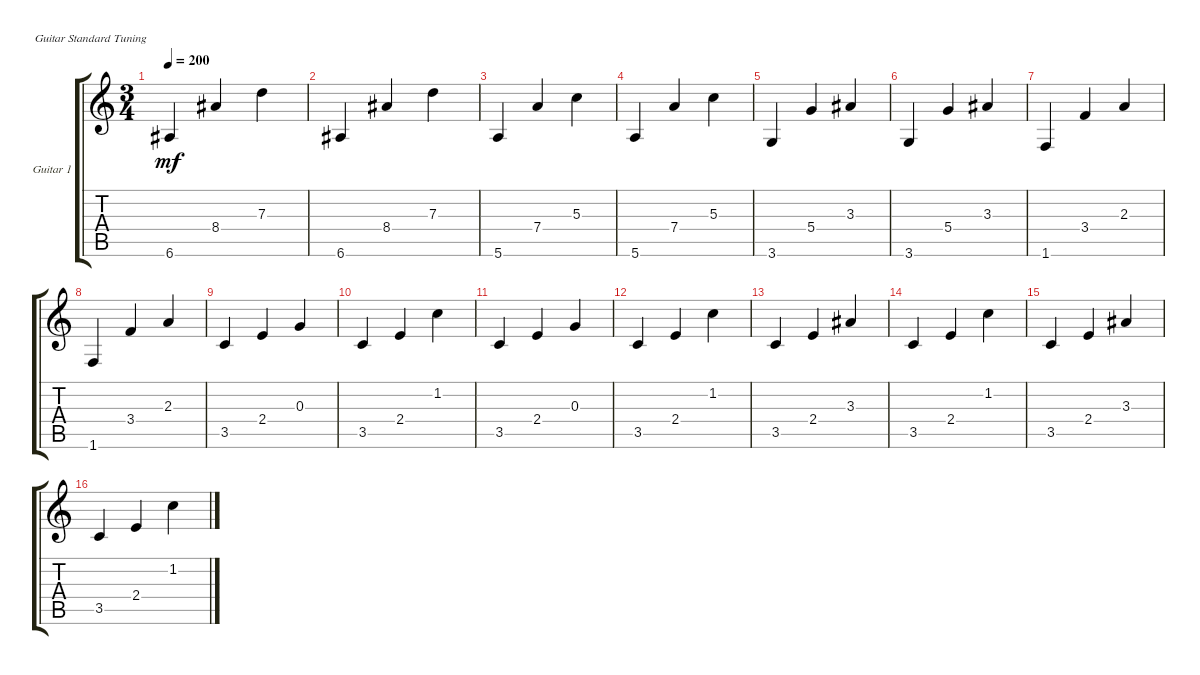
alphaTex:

\bracketExtendMode groupsimilarinstruments
\firstSystemTrackNameOrientation horizontal
\otherSystemsTrackNameOrientation horizontal
\track ("Acoustic Guitar 1" "Guitar 1") {instrument acousticguitarsteel}
\staff {score tabs}
\tuning (E4 B3 G3 D3 A2 E2)
\ts (3 4)
\tempo 200
\clef g2
\scale
0.333333
\ks c
6.6.4{dy mf} 8.4.4 7.3.4 |
\scale
0.333333 6.6.4 8.4.4 7.3.4 |
\scale
0.333333 5.6.4 7.4.4 5.3.4 |
\scale
0.333333 5.6.4 7.4.4 5.3.4 |
\scale
0.333333 3.6.4 5.4.4 3.3.4 |
\scale
0.333333 3.6.4 5.4.4 3.3.4 |
\scale
0.333333 1.6.4 3.4.4 2.3.4 |
\scale
0.333333 1.6.4 3.4.4 2.3.4 |
\scale
0.333333 3.5.4 2.4.4 0.3.4 |
\scale
0.333333 3.5.4 2.4.4 1.2.4 |
\scale
0.333333 3.5.4 2.4.4 0.3.4 |
\scale
0.333333 3.5.4 2.4.4 1.2.4 |
\scale
0.333333 3.5.4 2.4.4 3.3.4 |
\scale
0.333333 3.5.4 2.4.4 1.2.4 |
\scale
0.333333 3.5.4 2.4.4 3.3.4 |
\scale
0.333333 3.5.4 2.4.4 1.2.4
